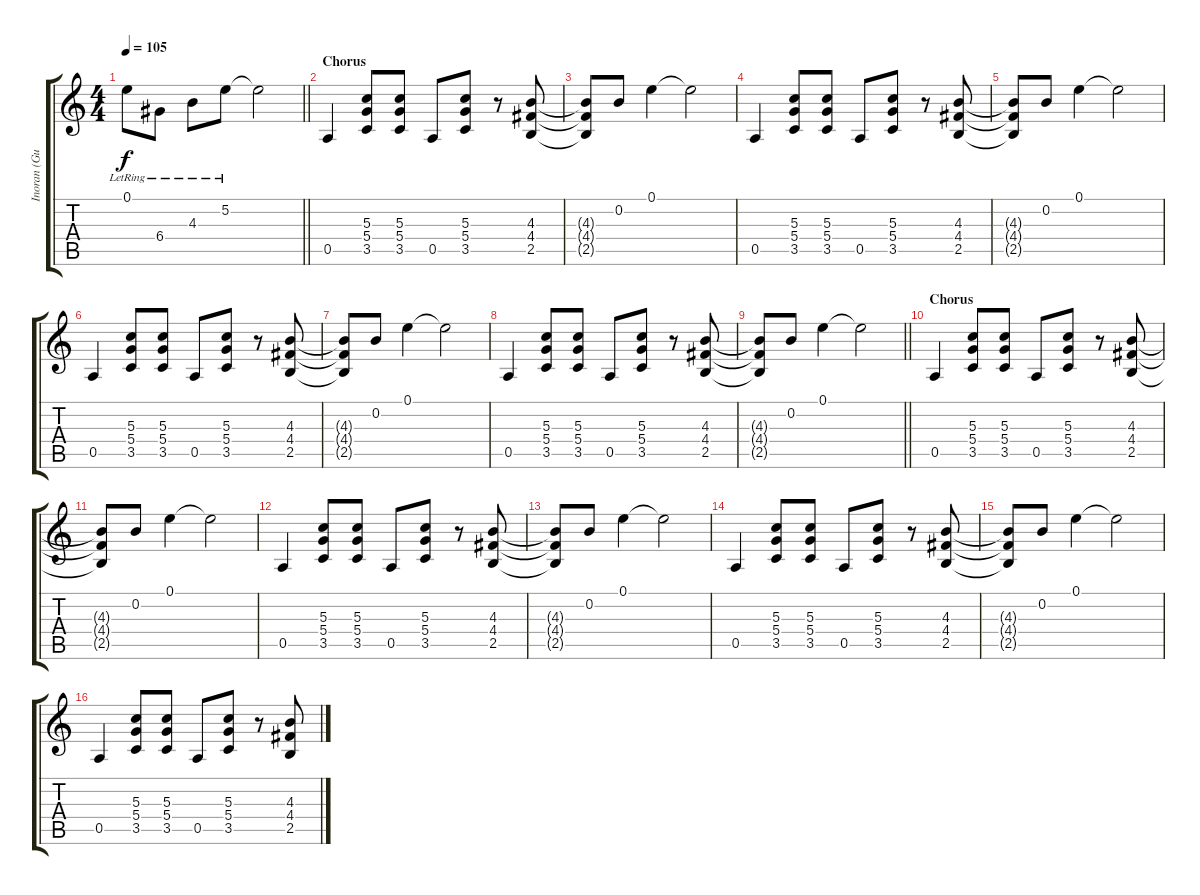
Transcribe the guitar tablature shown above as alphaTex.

\track ("Inoran (Guitar)" "Inoran (Gu") {instrument electricguitarjazz}
\staff {score tabs}
\tuning (E4 B3 G3 D3 A2 E2) {hide}
\ts (4 4)
\tempo 105
\clef g2
\barLineRight lightlight
\ks c
0.1{lr}.8{dy f} 6.4{lr}.8 4.3{lr}.8 5.2{lr}.8 5.2{t}.2 |
\section ("" "Chorus")
0.5.4 (5.3 5.4 3.5).8 (5.3 5.4 3.5).8 0.5.8 (5.3 5.4 3.5).8 r.8 (4.3 4.4 2.5).8 |
(4.3{t} 4.4{t} 2.5{t}).8 0.2.8 0.1.4 0.1{t}.2 |
0.5.4 (5.3 5.4 3.5).8 (5.3 5.4 3.5).8 0.5.8 (5.3 5.4 3.5).8 r.8 (4.3 4.4 2.5).8 |
(4.3{t} 4.4{t} 2.5{t}).8 0.2.8 0.1.4 0.1{t}.2 |
0.5.4 (5.3 5.4 3.5).8 (5.3 5.4 3.5).8 0.5.8 (5.3 5.4 3.5).8 r.8 (4.3 4.4 2.5).8 |
(4.3{t} 4.4{t} 2.5{t}).8 0.2.8 0.1.4 0.1{t}.2 |
0.5.4 (5.3 5.4 3.5).8 (5.3 5.4 3.5).8 0.5.8 (5.3 5.4 3.5).8 r.8 (4.3 4.4 2.5).8 |
\barLineRight lightlight
(4.3{t} 4.4{t} 2.5{t}).8 0.2.8 0.1.4 0.1{t}.2 |
\section ("" "Chorus")
0.5.4 (5.3 5.4 3.5).8 (5.3 5.4 3.5).8 0.5.8 (5.3 5.4 3.5).8 r.8 (4.3 4.4 2.5).8 |
(4.3{t} 4.4{t} 2.5{t}).8 0.2.8 0.1.4 0.1{t}.2 |
0.5.4 (5.3 5.4 3.5).8 (5.3 5.4 3.5).8 0.5.8 (5.3 5.4 3.5).8 r.8 (4.3 4.4 2.5).8 |
(4.3{t} 4.4{t} 2.5{t}).8 0.2.8 0.1.4 0.1{t}.2 |
0.5.4 (5.3 5.4 3.5).8 (5.3 5.4 3.5).8 0.5.8 (5.3 5.4 3.5).8 r.8 (4.3 4.4 2.5).8 |
(4.3{t} 4.4{t} 2.5{t}).8 0.2.8 0.1.4 0.1{t}.2 |
0.5.4 (5.3 5.4 3.5).8 (5.3 5.4 3.5).8 0.5.8 (5.3 5.4 3.5).8 r.8 (4.3 4.4 2.5).8
